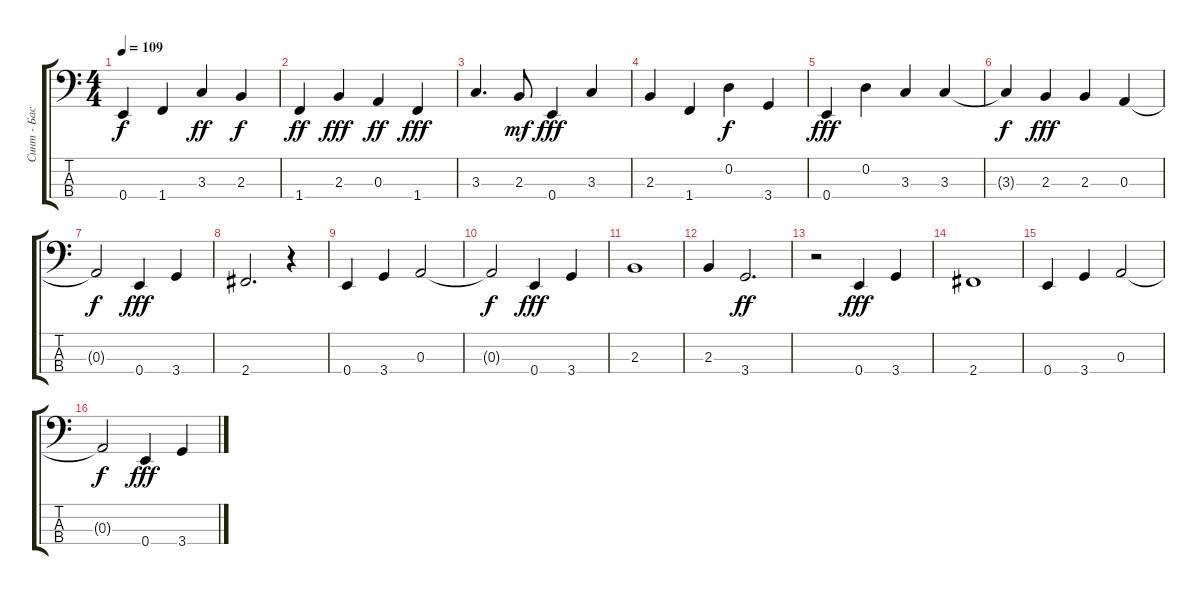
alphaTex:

\track ("Синт - Бас" "Синт - Бас") {instrument synthbass1}
\staff {score tabs}
\tuning (G2 D2 A1 E1) {hide}
\ts (4 4)
\tempo 109
\clef f4
\ks c
0.4{t}.4{dy f} 1.4.4 3.3.4{dy ff} 2.3.4{dy f} |
1.4.4{dy ff} 2.3.4{dy fff} 0.3.4{dy ff} 1.4.4{dy fff} |
3.3.4{d} 2.3.8{dy mf} 0.4.4{dy fff} 3.3.4 |
2.3.4 1.4.4 0.2.4{dy f} 3.4.4 |
0.4.4{dy fff} 0.2.4 3.3.4 3.3.4 |
3.3{t}.4{dy f} 2.3.4{dy fff} 2.3.4 0.3.4 |
0.3{t}.2{dy f} 0.4.4{dy fff} 3.4.4 |
2.4.2{d} r.4 |
0.4.4 3.4.4 0.3.2 |
0.3{t}.2{dy f} 0.4.4{dy fff} 3.4.4 |
2.3.1 |
2.3.4 3.4.2{d dy ff} |
r.2 0.4.4{dy fff} 3.4.4 |
2.4.1 |
0.4.4 3.4.4 0.3.2 |
0.3{t}.2{dy f} 0.4.4{dy fff} 3.4.4
